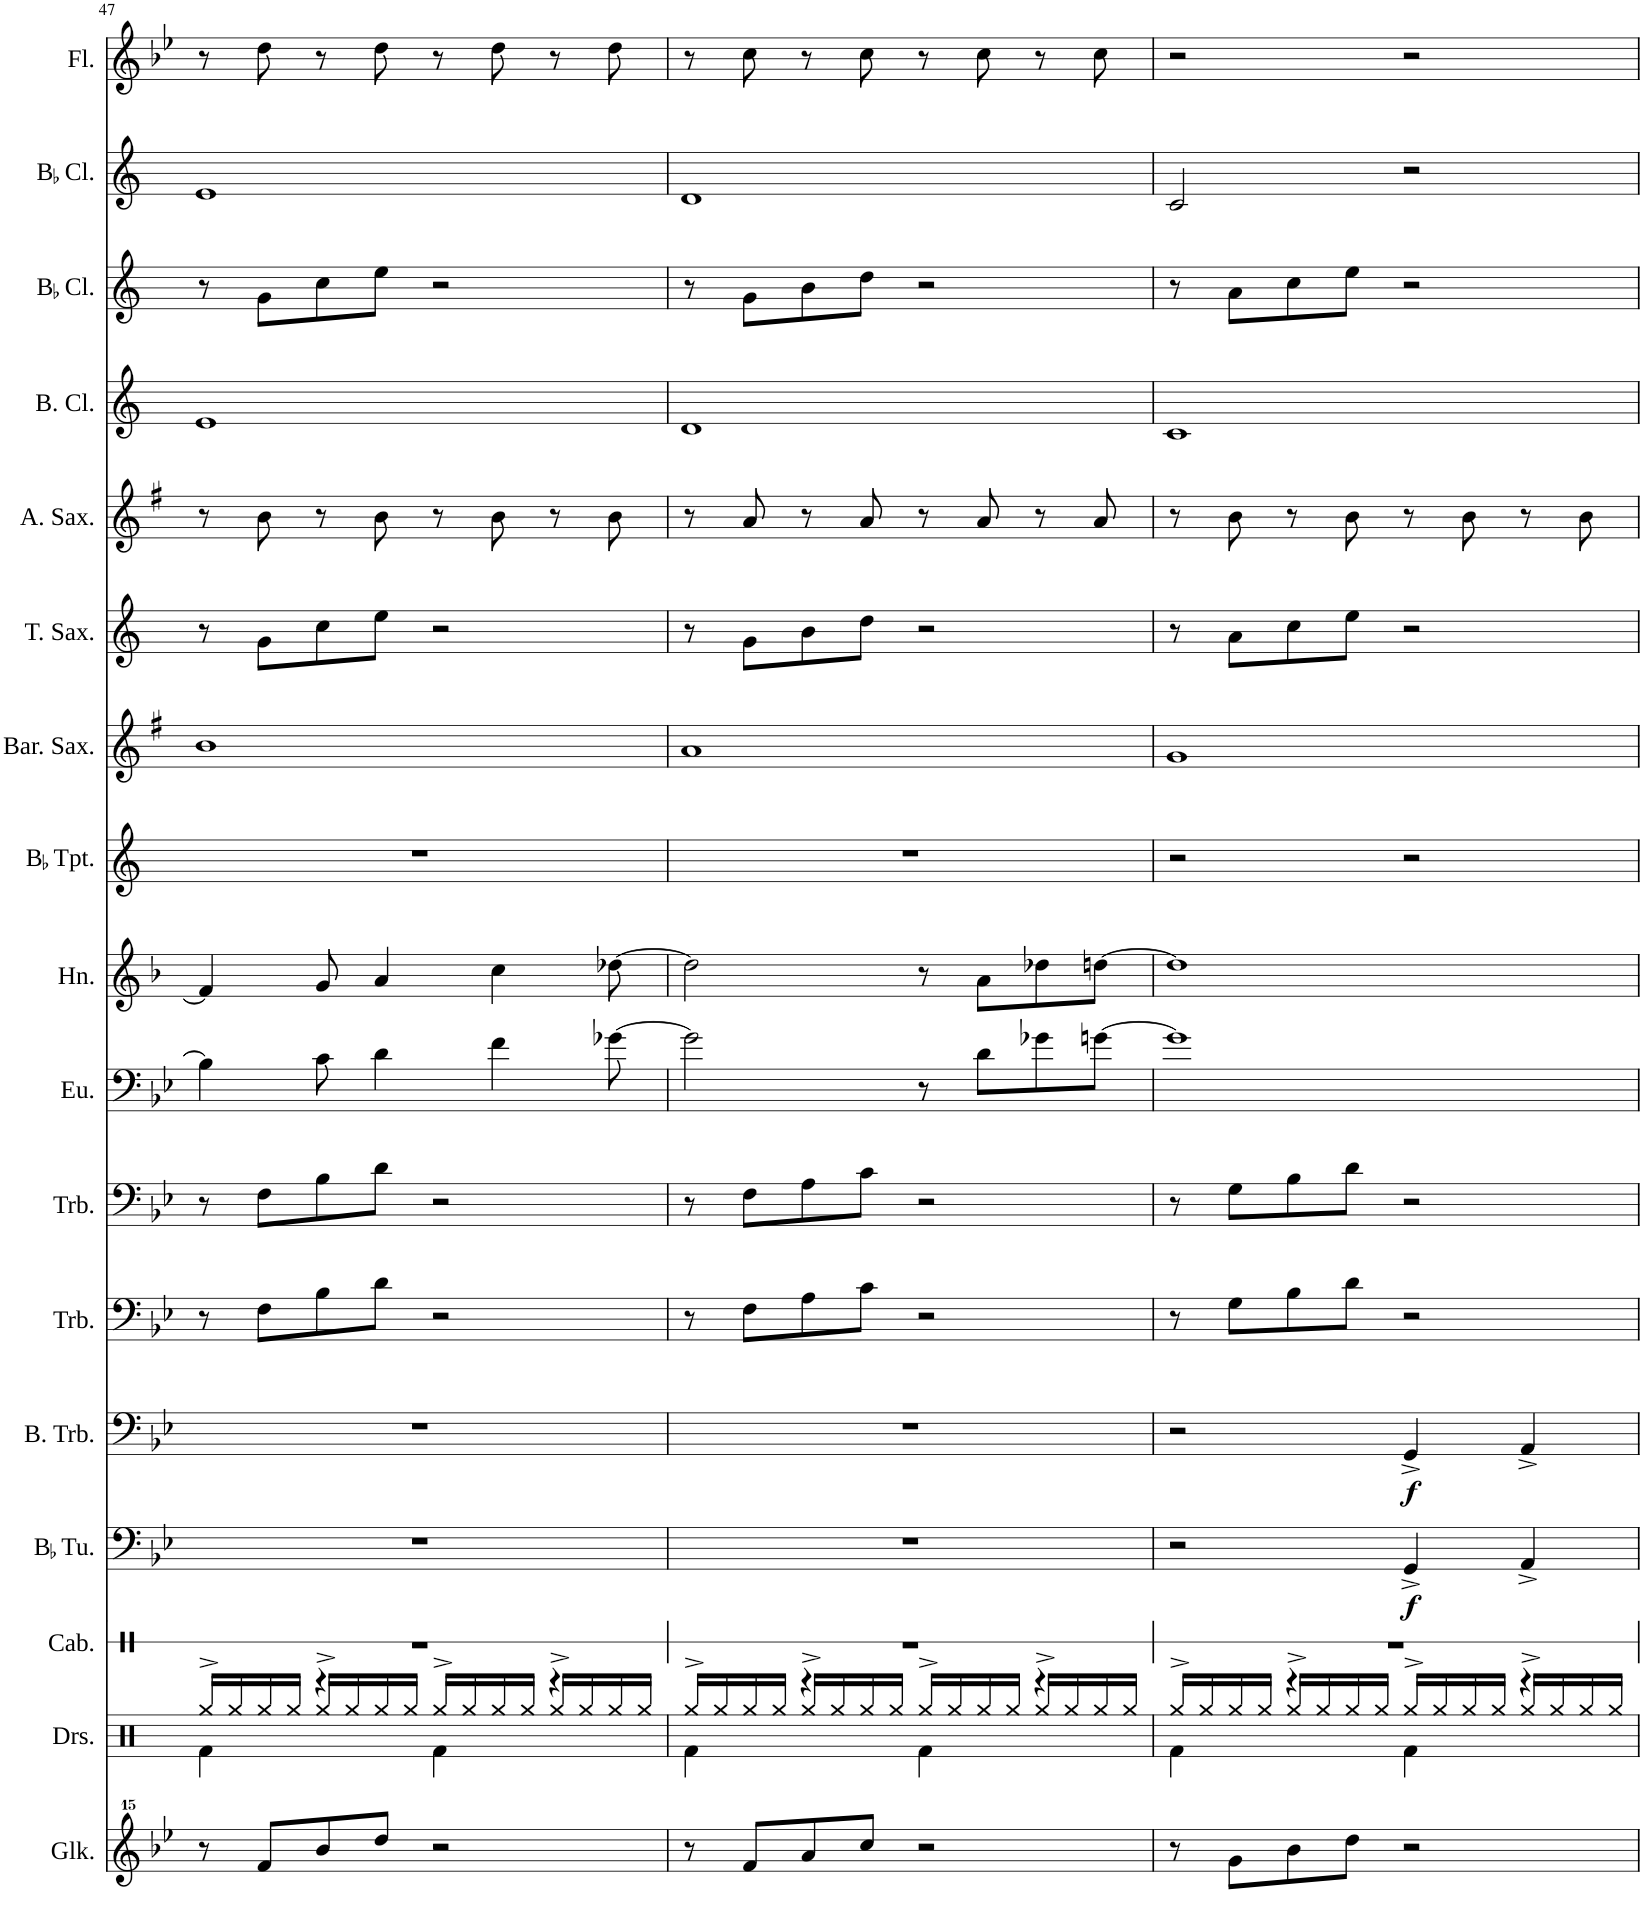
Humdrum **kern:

**kern	**kern	**kern	**kern	**dynam	**kern	**dynam	**kern	**kern	**kern	**kern	**kern	**kern	**kern	**kern	**kern	**kern	**kern	**kern
*part17	*part16	*part15	*part14	*part14	*part13	*part13	*part12	*part11	*part10	*part9	*part8	*part7	*part6	*part5	*part4	*part3	*part2	*part1
*staff17	*staff16	*staff15	*staff14	*staff14	*staff13	*staff13	*staff12	*staff11	*staff10	*staff9	*staff8	*staff7	*staff6	*staff5	*staff4	*staff3	*staff2	*staff1
*I"Glockenspiel	*I"Drumset	*I"Cabasa	*I"BaccidentalFlat Tuba	*	*I"Bass Trombone	*	*I"Trombone	*I"Trombone	*I"Euphonium	*I"Horn	*I"BaccidentalFlat Trumpet	*I"Baritone Saxophone	*I"Tenor Saxophone	*I"Alto Saxophone	*I"Bass Clarinet	*I"BaccidentalFlat Clarinet	*I"BaccidentalFlat Clarinet	*I"Flute
*I'Glk.	*I'Drs.	*I'Cab.	*I'BaccidentalFlat Tu.	*	*I'B. Trb.	*	*I'Trb.	*I'Trb.	*I'Eu.	*I'Hn.	*I'BaccidentalFlat Tpt.	*I'Bar. Sax.	*I'T. Sax.	*I'A. Sax.	*I'B. Cl.	*I'BaccidentalFlat Cl.	*I'BaccidentalFlat Cl.	*I'Fl.
!!LO:PB:g=z
*clefG^^2	*clefX	*clefX	*clefF4	*	*clefF4	*	*clefF4	*clefF4	*clefF4	*clefG2	*clefG2	*clefG2	*clefG2	*clefG2	*clefG2	*clefG2	*clefG2	*clefG2
*	*	*	*	*	*	*	*	*	*	*Trd4c7	*Trd1c2	*Trd12c21	*Trd8c14	*Trd5c9	*Trd8c14	*Trd1c2	*Trd1c2	*
*k[b-e-]	*k[]	*k[]	*k[b-e-]	*	*k[b-e-]	*	*k[b-e-]	*k[b-e-]	*k[b-e-]	*k[b-]	*k[]	*k[f#]	*k[]	*k[f#]	*k[]	*k[]	*k[]	*k[b-e-]
*M4/4	*M4/4	*M4/4	*M4/4	*	*M4/4	*	*M4/4	*M4/4	*M4/4	*M4/4	*M4/4	*M4/4	*M4/4	*M4/4	*M4/4	*M4/4	*M4/4	*M4/4
=47	=47	=47	=47	=47	=47	=47	=47	=47	=47	=47	=47	=47	=47	=47	=47	=47	=47	=47
*	*^	*	*	*	*	*	*	*	*	*	*	*	*	*	*	*	*	*
8r	4Rf\	16Rgg^/LL	1r	1r	.	1r	.	8r	8r	4B-\]	4f/]	1r	1b	8r	8r	1e	8r	1e	8r
.	.	16Rgg/	.	.	.	.	.	.	.	.	.	.	.	.	.	.	.	.	.
8fff/L	.	16Rgg/	.	.	.	.	.	8F\L	8F\L	.	.	.	.	8g\L	8b\	.	8g\L	.	8dd\
.	.	16Rgg/JJ	.	.	.	.	.	.	.	.	.	.	.	.	.	.	.	.	.
8bbb-/	4r	16Rgg^/LL	.	.	.	.	.	8B-\	8B-\	8c\	8g/	.	.	8cc\	8r	.	8cc\	.	8r
.	.	16Rgg/	.	.	.	.	.	.	.	.	.	.	.	.	.	.	.	.	.
8dddd/J	.	16Rgg/	.	.	.	.	.	8d\J	8d\J	4d\	4a/	.	.	8ee\J	8b\	.	8ee\J	.	8dd\
.	.	16Rgg/JJ	.	.	.	.	.	.	.	.	.	.	.	.	.	.	.	.	.
2r	4Rf\	16Rgg^/LL	.	.	.	.	.	2r	2r	.	.	.	.	2r	8r	.	2r	.	8r
.	.	16Rgg/	.	.	.	.	.	.	.	.	.	.	.	.	.	.	.	.	.
.	.	16Rgg/	.	.	.	.	.	.	.	4f\	4cc\	.	.	.	8b\	.	.	.	8dd\
.	.	16Rgg/JJ	.	.	.	.	.	.	.	.	.	.	.	.	.	.	.	.	.
.	4r	16Rgg^/LL	.	.	.	.	.	.	.	.	.	.	.	.	8r	.	.	.	8r
.	.	16Rgg/	.	.	.	.	.	.	.	.	.	.	.	.	.	.	.	.	.
.	.	16Rgg/	.	.	.	.	.	.	.	[8g-X\	[8dd-X\	.	.	.	8b\	.	.	.	8dd\
.	.	16Rgg/JJ	.	.	.	.	.	.	.	.	.	.	.	.	.	.	.	.	.
=48	=48	=48	=48	=48	=48	=48	=48	=48	=48	=48	=48	=48	=48	=48	=48	=48	=48	=48	=48
8r	4Rf\	16Rgg^/LL	1r	1r	.	1r	.	8r	8r	2g-\]	2dd-\]	1r	1a	8r	8r	1d	8r	1d	8r
.	.	16Rgg/	.	.	.	.	.	.	.	.	.	.	.	.	.	.	.	.	.
8fff/L	.	16Rgg/	.	.	.	.	.	8F\L	8F\L	.	.	.	.	8g\L	8a/	.	8g\L	.	8cc\
.	.	16Rgg/JJ	.	.	.	.	.	.	.	.	.	.	.	.	.	.	.	.	.
8aaa/	4r	16Rgg^/LL	.	.	.	.	.	8A\	8A\	.	.	.	.	8b\	8r	.	8b\	.	8r
.	.	16Rgg/	.	.	.	.	.	.	.	.	.	.	.	.	.	.	.	.	.
8cccc/J	.	16Rgg/	.	.	.	.	.	8c\J	8c\J	.	.	.	.	8dd\J	8a/	.	8dd\J	.	8cc\
.	.	16Rgg/JJ	.	.	.	.	.	.	.	.	.	.	.	.	.	.	.	.	.
2r	4Rf\	16Rgg^/LL	.	.	.	.	.	2r	2r	8r	8r	.	.	2r	8r	.	2r	.	8r
.	.	16Rgg/	.	.	.	.	.	.	.	.	.	.	.	.	.	.	.	.	.
.	.	16Rgg/	.	.	.	.	.	.	.	8d\L	8a\L	.	.	.	8a/	.	.	.	8cc\
.	.	16Rgg/JJ	.	.	.	.	.	.	.	.	.	.	.	.	.	.	.	.	.
.	4r	16Rgg^/LL	.	.	.	.	.	.	.	8g-X\	8dd-X\	.	.	.	8r	.	.	.	8r
.	.	16Rgg/	.	.	.	.	.	.	.	.	.	.	.	.	.	.	.	.	.
.	.	16Rgg/	.	.	.	.	.	.	.	[8gn\J	[8ddn\J	.	.	.	8a/	.	.	.	8cc\
.	.	16Rgg/JJ	.	.	.	.	.	.	.	.	.	.	.	.	.	.	.	.	.
=49	=49	=49	=49	=49	=49	=49	=49	=49	=49	=49	=49	=49	=49	=49	=49	=49	=49	=49	=49
8r	4Rf\	16Rgg^/LL	1r	2r	.	2r	.	8r	8r	1g]	1dd]	2r	1g	8r	8r	1c	8r	2c/	2r
.	.	16Rgg/	.	.	.	.	.	.	.	.	.	.	.	.	.	.	.	.	.
8ggg\L	.	16Rgg/	.	.	.	.	.	8G\L	8G\L	.	.	.	.	8a\L	8b\	.	8a\L	.	.
.	.	16Rgg/JJ	.	.	.	.	.	.	.	.	.	.	.	.	.	.	.	.	.
8bbb-\	4r	16Rgg^/LL	.	.	.	.	.	8B-\	8B-\	.	.	.	.	8cc\	8r	.	8cc\	.	.
.	.	16Rgg/	.	.	.	.	.	.	.	.	.	.	.	.	.	.	.	.	.
8dddd\J	.	16Rgg/	.	.	.	.	.	8d\J	8d\J	.	.	.	.	8ee\J	8b\	.	8ee\J	.	.
.	.	16Rgg/JJ	.	.	.	.	.	.	.	.	.	.	.	.	.	.	.	.	.
!	!	!	!	!	!LO:DY:b	!	!LO:DY:b	!	!	!	!	!	!	!	!	!	!	!	!
2r	4Rf\	16Rgg^/LL	.	4GG^/	f	4GG^/	f	2r	2r	.	.	2r	.	2r	8r	.	2r	2r	2r
.	.	16Rgg/	.	.	.	.	.	.	.	.	.	.	.	.	.	.	.	.	.
.	.	16Rgg/	.	.	.	.	.	.	.	.	.	.	.	.	8b\	.	.	.	.
.	.	16Rgg/JJ	.	.	.	.	.	.	.	.	.	.	.	.	.	.	.	.	.
.	4r	16Rgg^/LL	.	4AA^/	.	4AA^/	.	.	.	.	.	.	.	.	8r	.	.	.	.
.	.	16Rgg/	.	.	.	.	.	.	.	.	.	.	.	.	.	.	.	.	.
.	.	16Rgg/	.	.	.	.	.	.	.	.	.	.	.	.	8b\	.	.	.	.
.	.	16Rgg/JJ	.	.	.	.	.	.	.	.	.	.	.	.	.	.	.	.	.
*	*v	*v	*	*	*	*	*	*	*	*	*	*	*	*	*	*	*	*	*
=	=	=	=	=	=	=	=	=	=	=	=	=	=	=	=	=	=	=
*-	*-	*-	*-	*-	*-	*-	*-	*-	*-	*-	*-	*-	*-	*-	*-	*-	*-	*-
